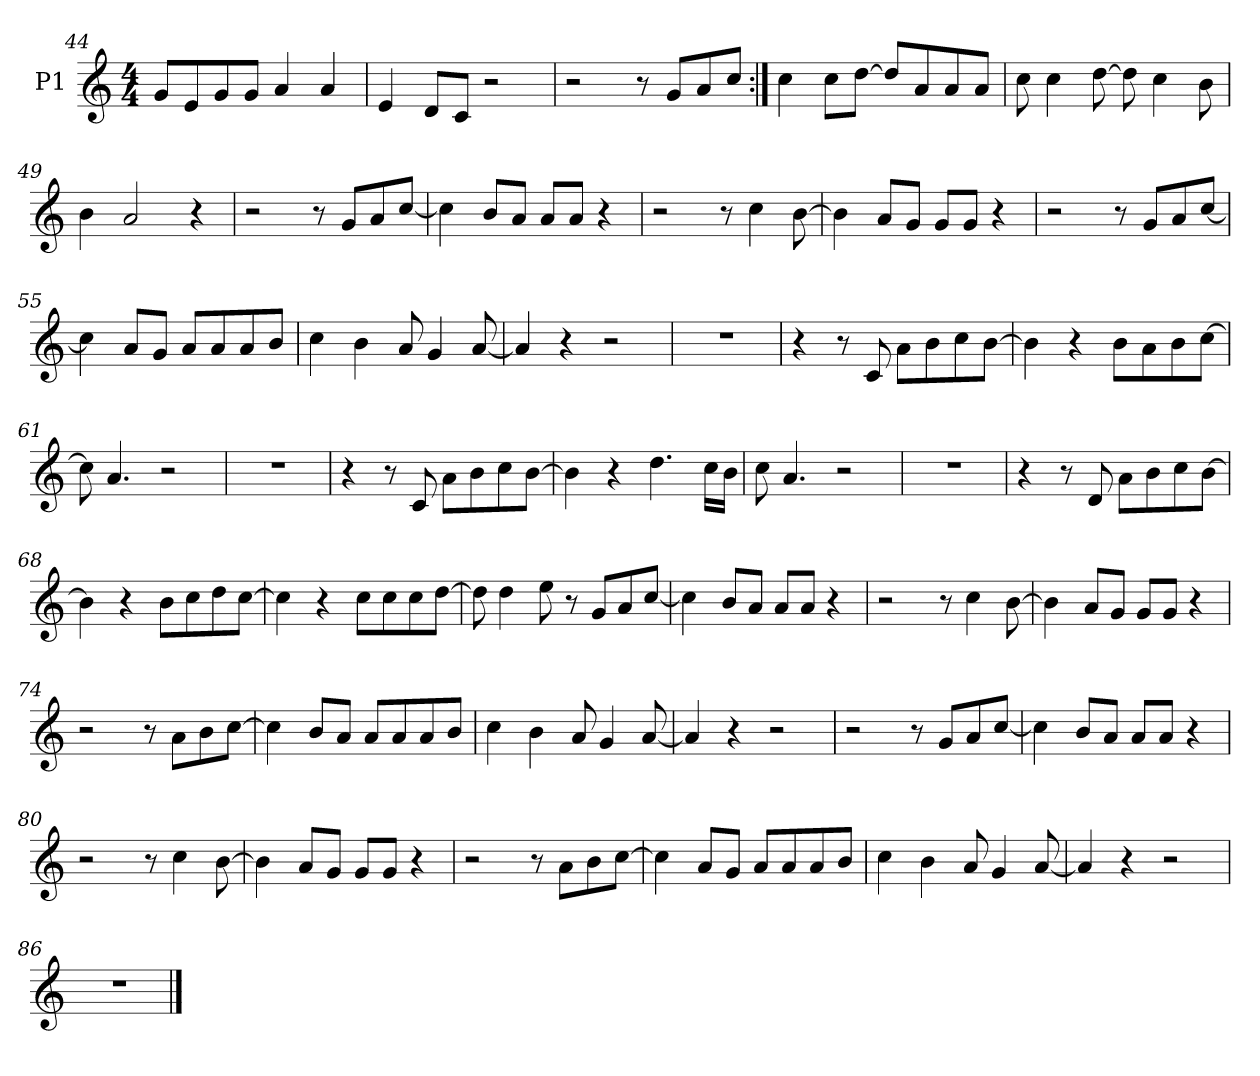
**kern
*part1
*staff1
*I"P1
*clefG2
*k[]
*M4/4
=44
8g/L
8e/
8g/
8g/J
4a/
4a/
=45
4e/
8d/L
8c/J
2r
=46
2r
8r
8g/L
8a/
8cc/J
=47:|!
4cc\
8cc\L
[>8dd\J
8dd/L]
8a/
8a/
8a/J
!!LO:LB:g=z
=48
8cc\
4cc\
[>8dd\
8dd\]
4cc\
8b\
=49
4b\
2a/
4r
=50
2r
8r
8g/L
8a/
[<8cc/J
=51
4cc\]
8b/L
8a/J
8a/L
8a/J
4r
!!LO:PB:g=z
=52
2r
8r
4cc\
[>8b\
=53
4b\]
8a/L
8g/J
8g/L
8g/J
4r
=54
2r
8r
8g/L
8a/
[<8cc/J
=55
4cc\]
8a/L
8g/J
8a/L
8a/
8a/
8b/J
=56
4cc\
4b\
8a/
4g/
[<8a/
!!LO:LB:g=z
=57
4a/]
4r
2r
=58
1r
=59
4r
8r
8c/
8a\L
8b\
8cc\
[>8b\J
=60
4b\]
4r
8b\L
8a\
8b\
[>8cc\J
=61
8cc\]
4.a/
2r
=62
1r
!!LO:LB:g=z
=63
4r
8r
8c/
8a\L
8b\
8cc\
[>8b\J
=64
4b\]
4r
4.dd\
16cc\LL
16b\JJ
=65
8cc\
4.a/
2r
=66
1r
=67
4r
8r
8d/
8a\L
8b\
8cc\
[>8b\J
!!LO:LB:g=z
=68
4b\]
4r
8b\L
8cc\
8dd\
[>8cc\J
=69
4cc\]
4r
8cc\L
8cc\
8cc\
[>8dd\J
=70
8dd\]
4dd\
8ee\
8r
8g/L
8a/
[<8cc/J
=71
4cc\]
8b/L
8a/J
8a/L
8a/J
4r
=72
2r
8r
4cc\
[>8b\
!!LO:LB:g=z
=73
4b\]
8a/L
8g/J
8g/L
8g/J
4r
=74
2r
8r
8a\L
8b\
[>8cc\J
=75
4cc\]
8b/L
8a/J
8a/L
8a/
8a/
8b/J
=76
4cc\
4b\
8a/
4g/
[<8a/
=77
4a/]
4r
2r
!!LO:LB:g=z
=78
2r
8r
8g/L
8a/
[<8cc/J
=79
4cc\]
8b/L
8a/J
8a/L
8a/J
4r
=80
2r
8r
4cc\
[>8b\
=81
4b\]
8a/L
8g/J
8g/L
8g/J
4r
!!LO:LB:g=z
=82
2r
8r
8a\L
8b\
[>8cc\J
=83
4cc\]
8a/L
8g/J
8a/L
8a/
8a/
8b/J
=84
4cc\
4b\
8a/
4g/
[<8a/
=85
4a/]
4r
2r
=86
1r
==
*-
